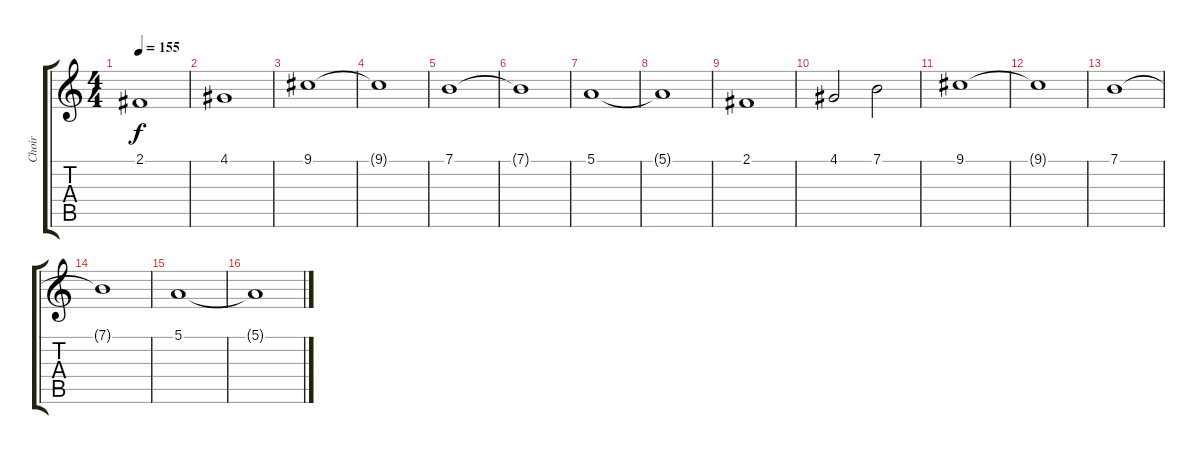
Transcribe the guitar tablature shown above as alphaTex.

\track ("Choir" "Choir") {instrument choiraahs}
\staff {score tabs}
\tuning (E4 B3 G3 D3 A2 E2) {hide}
\ts (4 4)
\tempo 155
\clef g2
\ks c
2.1.1{dy f} |
4.1.1 |
9.1.1 |
9.1{t}.1 |
7.1.1 |
7.1{t}.1 |
5.1.1 |
5.1{t}.1 |
2.1.1 |
4.1.2 7.1.2 |
9.1.1 |
9.1{t}.1 |
7.1.1 |
7.1{t}.1 |
5.1.1 |
5.1{t}.1
